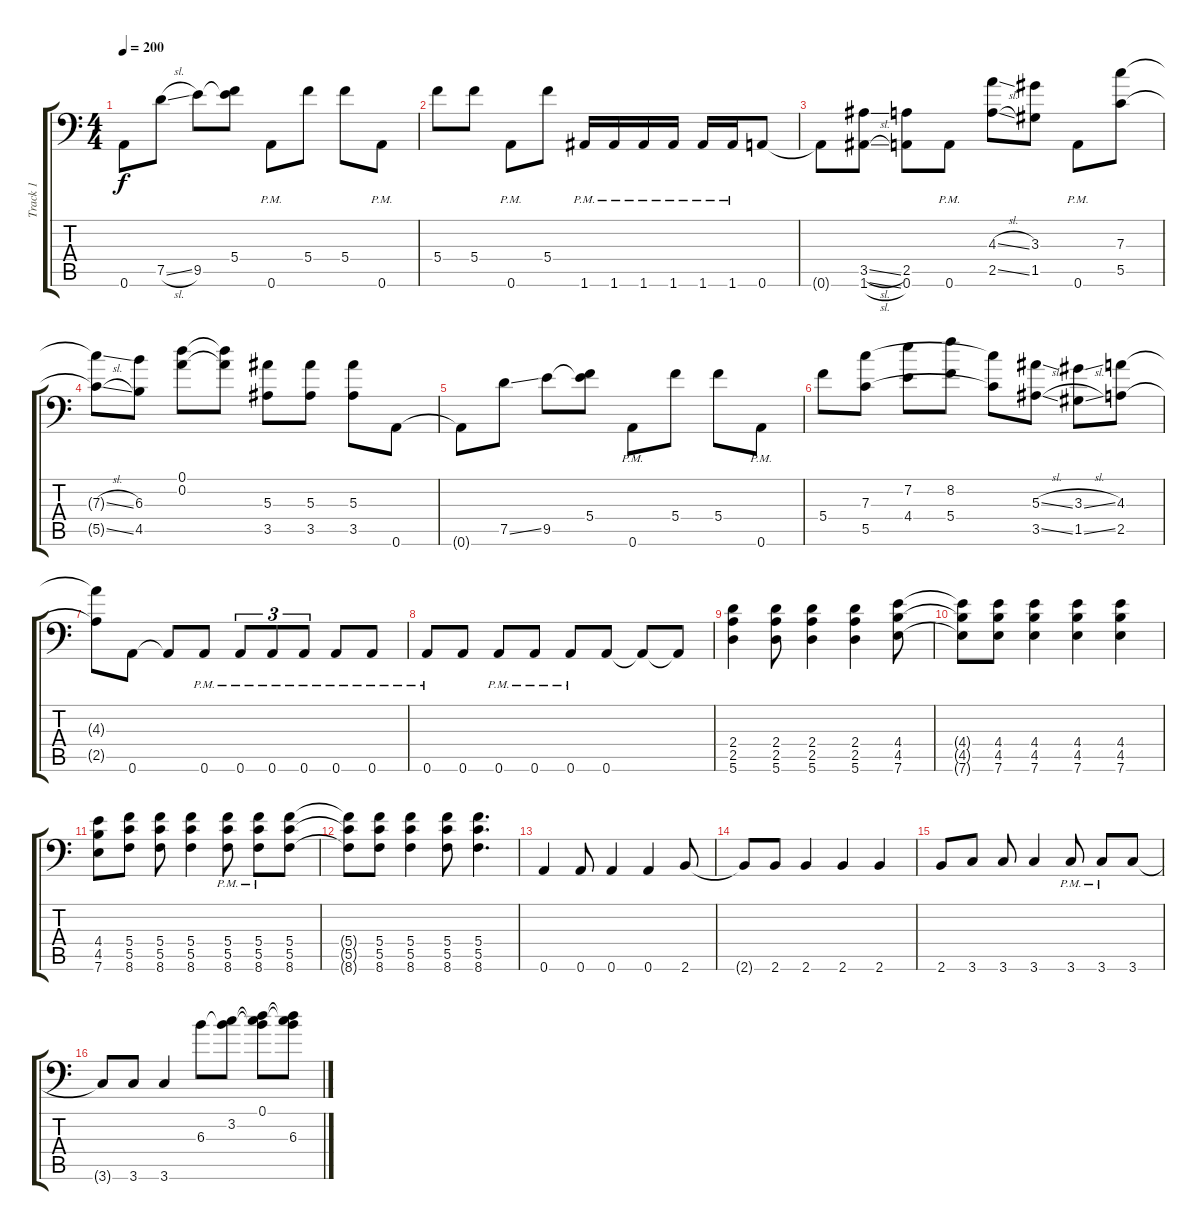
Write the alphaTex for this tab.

\track ("Track 1" "Track 1") {instrument distortionguitar}
\staff {score tabs}
\tuning (D4 A3 F3 C3 G2 A1) {hide}
\ts (4 4)
\tempo 200
\clef f4
\ks c
0.6{t}.8{dy f} 7.5{sl}.8 9.5.8 (5.4 9.5{t}).8 0.6{pm}.8 5.4.8 5.4.8 0.6{pm}.8 |
5.4.8 5.4.8 0.6{pm}.8 5.4.8 1.6{pm}.16 1.6{pm}.16 1.6{pm}.16 1.6{pm}.16 1.6{pm}.16 1.6{pm}.16 0.6.8 |
0.6{t}.8 (3.5{sl} 1.6{sl}).8 (2.5 0.6).8 0.6{pm}.8 (4.3{sl} 2.5{sl}).8 (3.3 1.5).8 0.6{pm}.8 (7.3 5.5).8 |
(7.3{sl t} 5.5{sl t}).8 (6.3 4.5).8 (0.1 0.2).8 (0.1{t} 0.2{t}).8 (5.3 3.5).8 (5.3 3.5).8 (5.3 3.5).8 0.6.8 |
0.6{t}.8 7.5{ss}.8 9.5.8 (5.4 9.5{t}).8 0.6{pm}.8 5.4.8 5.4.8 0.6{pm}.8 |
5.4.8 (7.3 5.5).8 (7.2 4.4).8 (8.2 5.4).8 (7.3{t} 5.5{t}).8 (5.3{sl} 3.5{sl}).8 (3.3{sl} 1.5{sl}).8 (4.3 2.5).8 |
(4.3{t} 2.5{t}).8 0.6.8 0.6{t}.8 0.6{pm}.8 0.6{pm}.8{tu (3 2)} 0.6{pm}.8{tu (3 2)} 0.6{pm}.8{tu (3 2)} 0.6{pm}.8 0.6{pm}.8 |
0.6{pm}.8 0.6.8 0.6{pm}.8 0.6{pm}.8 0.6{pm}.8 0.6.8 0.6{t}.8 0.6{t}.8 |
(2.4 2.5 5.6).4 (2.4 2.5 5.6).8 (2.4 2.5 5.6).4 (2.4 2.5 5.6).4 (4.4 4.5 7.6).8 |
(4.4{t} 4.5{t} 7.6{t}).8 (4.4 4.5 7.6).8 (4.4 4.5 7.6).4 (4.4 4.5 7.6).4 (4.4 4.5 7.6).4 |
(4.4 4.5 7.6).8 (5.4 5.5 8.6).8 (5.4 5.5 8.6).8 (5.4 5.5 8.6).4 (5.4{pm} 5.5{pm} 8.6{pm}).8 (5.4{pm} 5.5{pm} 8.6{pm}).8 (5.4 5.5 8.6).8 |
(5.4{t} 5.5{t} 8.6{t}).8 (5.4 5.5 8.6).8 (5.4 5.5 8.6).4 (5.4 5.5 8.6).8 (5.4 5.5 8.6).4{d} |
0.6.4 0.6.8 0.6.4 0.6.4 2.6.8 |
2.6{t}.8 2.6.8 2.6.4 2.6.4 2.6.4 |
2.6.8 3.6.8 3.6.8 3.6.4 3.6{pm}.8 3.6{pm}.8 3.6.8 |
3.6{t}.8 3.6.8 3.6.4 6.3.8 (3.2 6.3{t}).8 (0.1 3.2{t} 6.3{t}).8 (0.1{t} 3.2{t} 6.3).8
